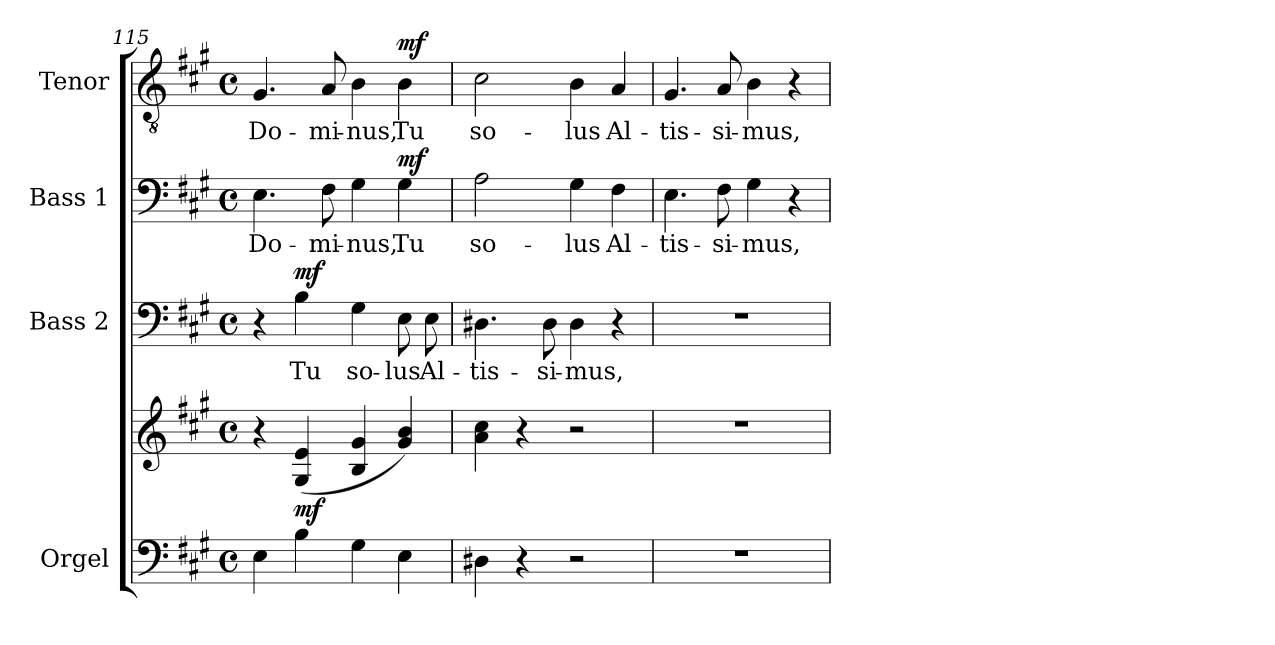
**kern	**kern	**dynam	**kern	**text	**dynam	**kern	**text	**dynam	**kern	**text	**dynam
*part4	*part4	*part4	*part3	*part3	*part3	*part2	*part2	*part2	*part1	*part1	*part1
*staff5	*staff4	*staff4/5	*staff3	*staff3	*staff3	*staff2	*staff2	*staff2	*staff1	*staff1	*staff1
*I"Orgel	*	*	*I"Bass 2	*	*	*I"Bass 1	*	*	*I"Tenor	*	*
*I'Org.	*	*	*I'B2.	*	*	*I'B1.	*	*	*I'T.	*	*
!!LO:PB:g=z
*clefF4	*clefG2	*	*clefF4	*	*	*clefF4	*	*	*clefGv2	*	*
*k[f#c#g#]	*k[f#c#g#]	*	*k[f#c#g#]	*	*	*k[f#c#g#]	*	*	*k[f#c#g#]	*	*
*A:	*A:	*	*A:	*	*	*A:	*	*	*A:	*	*
*M4/4	*M4/4	*	*M4/4	*	*	*M4/4	*	*	*M4/4	*	*
*met(c)	*met(c)	*	*met(c)	*	*	*met(c)	*	*	*met(c)	*	*
=115	=115	=115	=115	=115	=115	=115	=115	=115	=115	=115	=115
!	!	!	!	!	!	!	!LO:LY:b	!	!	!LO:LY:b	!
4E\	4r	.	4r	.	.	4.E\	Do-	.	4.G#/	Do-	.
!	!	!LO:DY:b	!	!LO:LY:b	!LO:DY:a	!	!	!	!	!	!
4B\	(<4G#/ 4e/	mf	4B\	Tu	mf	.	.	.	.	.	.
!	!	!	!	!	!	!	!LO:LY:b	!	!	!LO:LY:b	!
.	.	.	.	.	.	8F#\	-mi-	.	8A/	-mi-	.
!	!	!	!	!LO:LY:b	!	!	!LO:LY:b	!	!	!LO:LY:b	!
4G#\	4B/ 4g#/	.	4G#\	so-	.	4G#\	-nus,	.	4B\	-nus,	.
!	!	!	!	!LO:LY:b	!	!	!LO:LY:b	!LO:DY:a	!	!LO:LY:b	!LO:DY:a
4E\	4g#/ 4b/)	.	8E\	-lus	.	4G#\	Tu	mf	4B\	Tu	mf
!	!	!	!	!LO:LY:b	!	!	!	!	!	!	!
.	.	.	8E\	Al-	.	.	.	.	.	.	.
=116	=116	=116	=116	=116	=116	=116	=116	=116	=116	=116	=116
!	!	!	!	!LO:LY:b	!	!	!LO:LY:b	!	!	!LO:LY:b	!
4D#X\	4a\ 4cc#\	.	4.D#X\	-tis-	.	2A\	so-	.	2c#\	so-	.
4r	4r	.	.	.	.	.	.	.	.	.	.
!	!	!	!	!LO:LY:b	!	!	!	!	!	!	!
.	.	.	8D#\	-si-	.	.	.	.	.	.	.
!	!	!	!	!LO:LY:b	!	!	!LO:LY:b	!	!	!LO:LY:b	!
2r	2r	.	4D#\	-mus,	.	4G#\	-lus	.	4B\	-lus	.
!	!	!	!	!	!	!	!LO:LY:b	!	!	!LO:LY:b	!
.	.	.	4r	.	.	4F#\	Al-	.	4A/	Al-	.
=117	=117	=117	=117	=117	=117	=117	=117	=117	=117	=117	=117
!	!	!	!	!	!	!	!LO:LY:b	!	!	!LO:LY:b	!
1r	1r	.	1r	.	.	4.E\	-tis-	.	4.G#/	-tis-	.
!	!	!	!	!	!	!	!LO:LY:b	!	!	!LO:LY:b	!
.	.	.	.	.	.	8F#\	-si-	.	8A/	-si-	.
!	!	!	!	!	!	!	!LO:LY:b	!	!	!LO:LY:b	!
.	.	.	.	.	.	4G#\	-mus,	.	4B\	-mus,	.
.	.	.	.	.	.	4r	.	.	4r	.	.
=	=	=	=	=	=	=	=	=	=	=	=
*-	*-	*-	*-	*-	*-	*-	*-	*-	*-	*-	*-
